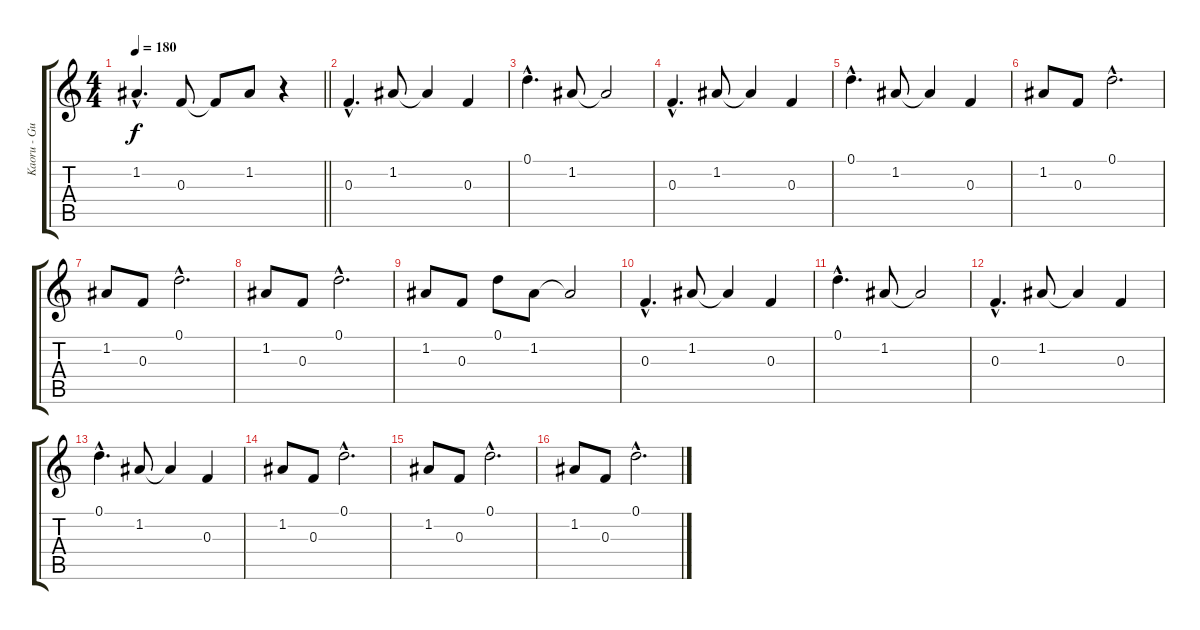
\track ("Kaoru - Guitar 1" "Kaoru - Gu") {instrument overdrivenguitar}
\staff {score tabs}
\tuning (D4 A3 F3 C3 G2 D2) {hide}
\ts (4 4)
\tempo 180
\clef g2
\barLineRight lightlight
\ks c
1.2{hac}.4{d dy f} 0.3.8 0.3{t}.8 1.2.8 r.4 |
0.3{hac}.4{d} 1.2.8 1.2{t}.4 0.3.4 |
0.1{hac}.4{d} 1.2.8 1.2{t}.2 |
0.3{hac}.4{d} 1.2.8 1.2{t}.4 0.3.4 |
0.1{hac}.4{d} 1.2.8 1.2{t}.4 0.3.4 |
1.2.8 0.3.8 0.1{hac}.2{d} |
1.2.8 0.3.8 0.1{hac}.2{d} |
1.2.8 0.3.8 0.1{hac}.2{d} |
1.2.8 0.3.8 0.1.8 1.2.8 1.2{t}.2 |
0.3{hac}.4{d} 1.2.8 1.2{t}.4 0.3.4 |
0.1{hac}.4{d} 1.2.8 1.2{t}.2 |
0.3{hac}.4{d} 1.2.8 1.2{t}.4 0.3.4 |
0.1{hac}.4{d} 1.2.8 1.2{t}.4 0.3.4 |
1.2.8 0.3.8 0.1{hac}.2{d} |
1.2.8 0.3.8 0.1{hac}.2{d} |
1.2.8 0.3.8 0.1{hac}.2{d}
